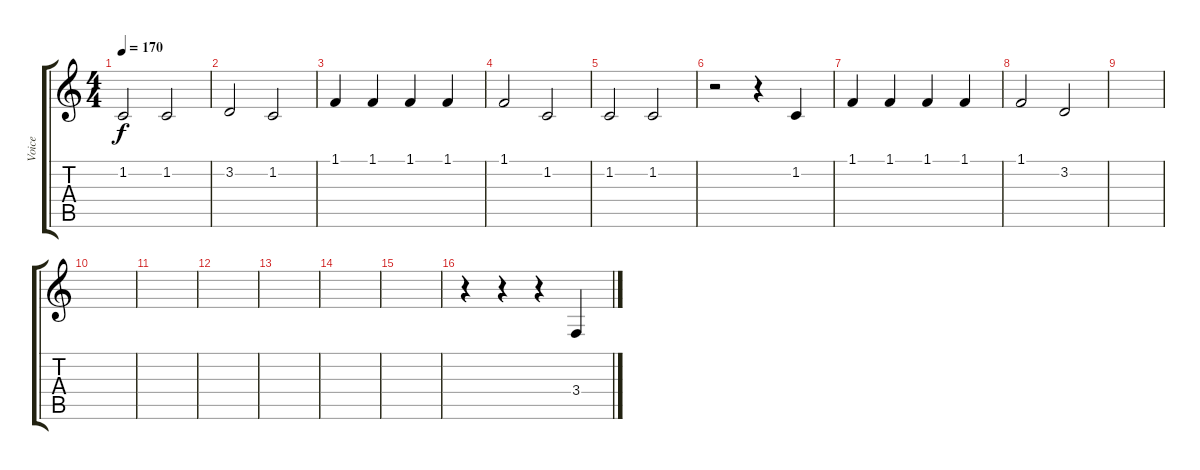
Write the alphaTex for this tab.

\track ("Voice" "Voice") {instrument tenorsax}
\staff {score tabs}
\tuning (E4 B3 G3 D3 A2 E2) {hide}
\ts (4 4)
\tempo 170
\clef g2
\ks c
1.2.2{dy f} 1.2.2 |
3.2.2 1.2.2 |
1.1.4 1.1.4 1.1.4 1.1.4 |
1.1.2 1.2.2 |
1.2.2 1.2.2 |
r.2 r.4 1.2.4 |
1.1.4 1.1.4 1.1.4 1.1.4 |
1.1.2 3.2.2 |
|
|
|
|
|
|
|
r.4 r.4 r.4 3.4.4
